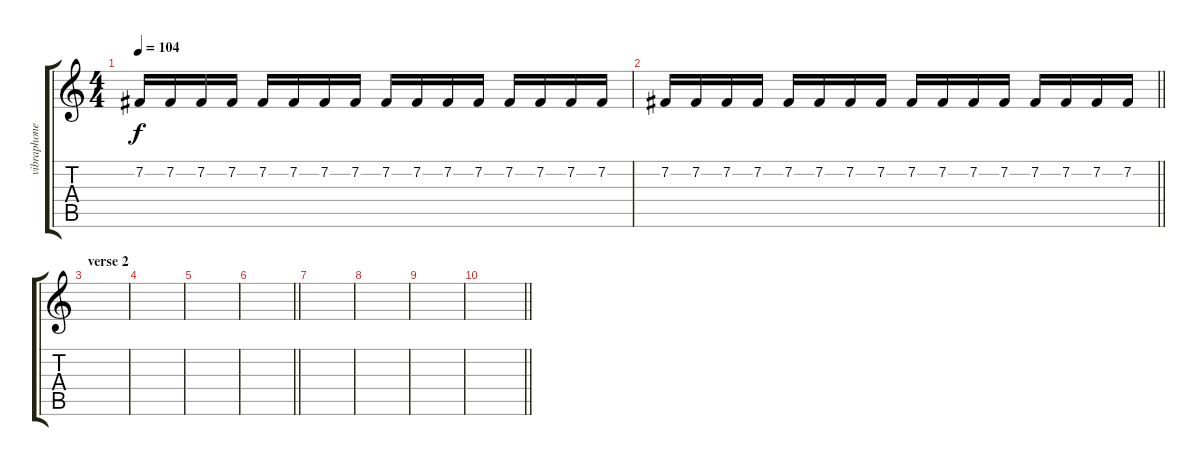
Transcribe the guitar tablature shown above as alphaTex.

\track ("vibraphone" "vibraphone") {instrument vibraphone}
\staff {score tabs}
\tuning (E4 B3 G3 D3 A2 E2) {hide}
\ts (4 4)
\tempo 104
\clef g2
\ks c
7.2.16{dy f} 7.2.16 7.2.16 7.2.16 7.2.16 7.2.16 7.2.16 7.2.16 7.2.16 7.2.16 7.2.16 7.2.16 7.2.16 7.2.16 7.2.16 7.2.16 |
\barLineRight lightlight
7.2.16 7.2.16 7.2.16 7.2.16 7.2.16 7.2.16 7.2.16 7.2.16 7.2.16 7.2.16 7.2.16 7.2.16 7.2.16 7.2.16 7.2.16 7.2.16 |
\section ("" "verse 2")
|
|
|
\barLineRight lightlight
|
|
|
|
\barLineRight lightlight
